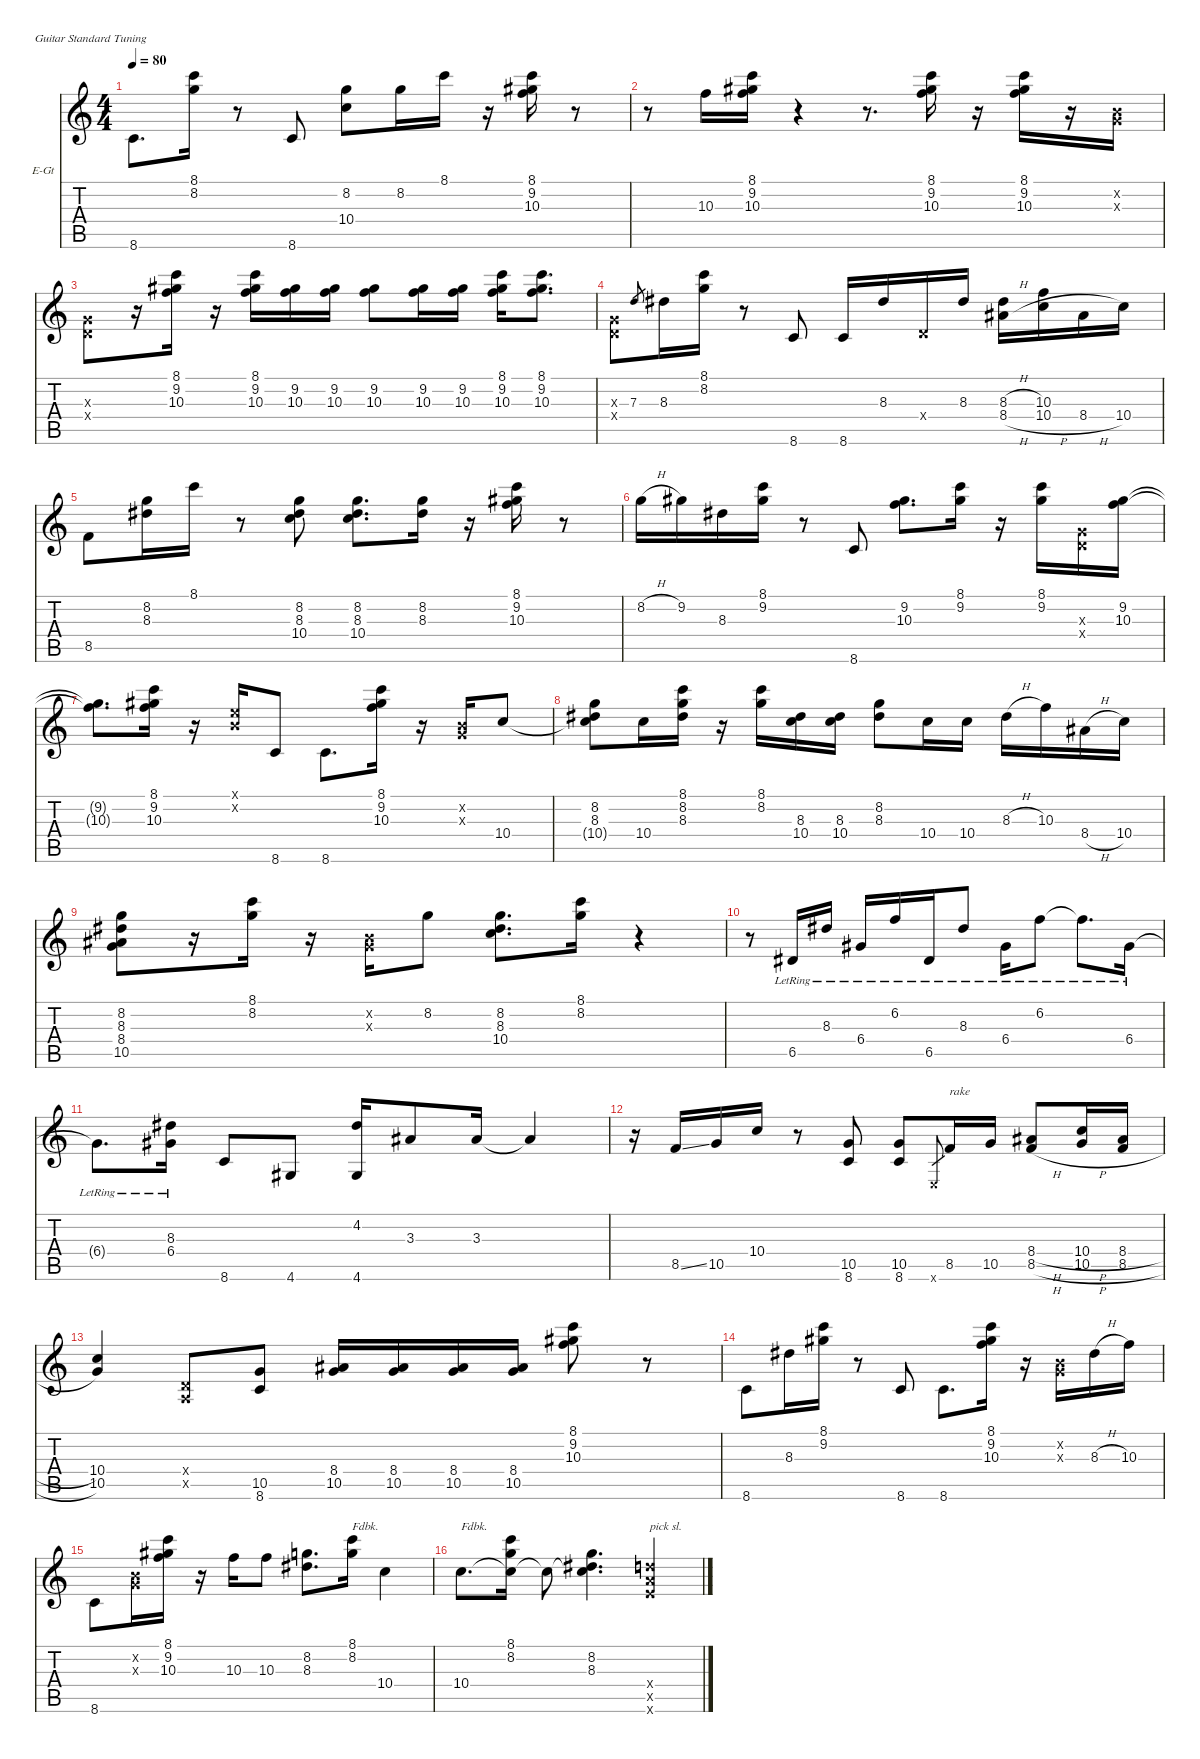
\hideDynamics
\bracketExtendMode nobrackets
\firstSystemTrackNameOrientation horizontal
\otherSystemsTrackNameOrientation horizontal
\track ("Clean" "E-Gt") {instrument electricguitarjazz}
\staff {score tabs}
\tuning (E4 B3 G3 D3 A2 E2)
\ts (4 4)
\tempo 80
\clef g2
\ks c
8.6.8{d dy f instrument electricguitarjazz} (8.1 8.2).16{dy ff} r.8 8.6.8{dy f} (8.2 10.4).8 8.2.16 8.1.16 r.16 (8.1 9.2{acc #} 10.3).16{dy ff} r.8 |
r.8 10.3.16{dy f} (8.1 9.2{acc #} 10.3).16{dy ff} r.4 r.8{d} (8.1 9.2{acc #} 10.3).16 r.16 (8.1 9.2{acc #} 10.3).16 r.16 (0.2{x} 0.3{x}).16{dy f} |
(0.3{x} 0.4{x}).8 r.16 (8.1 9.2{acc #} 10.3).16{dy ff} r.16 (8.1 9.2{acc #} 10.3).16 (9.2{acc #} 10.3).16{dy f} (9.2{acc #} 10.3).16 (9.2{acc #} 10.3).8 (9.2{acc #} 10.3).16 (9.2{acc #} 10.3).16 (8.1 9.2{acc #} 10.3).16 (8.1 9.2{acc #} 10.3).8{d} |
(0.3{x} 0.4{x}).8 7.3.8{gr dy mf} 8.3{acc #}.16{dy f} (8.1 8.2).16{dy ff} r.8 8.6.8{dy f} 8.6.16 8.3{acc #}.16 0.4{x}.16 8.3{acc #}.16 (8.3{h acc #} 8.4{h acc #}).16{dy ff} (10.3 10.4{h}).16{dy f} 8.4{h acc #}.16 10.4.16 |
8.5.8 (8.2 8.3{acc #}).16 8.1.16{dy ff} r.8 (8.2 8.3{acc #} 10.4).8{dy f} (8.2 8.3{acc #} 10.4).8{d} (8.2 8.3{acc #}).16 r.16 (8.1 9.2{acc #} 10.3).16{dy ff} r.8 |
8.2{h}.16{dy f} 9.2{acc #}.16 8.3{acc #}.16 (8.1 9.2{acc #}).16{dy ff} r.8 8.6.8{dy f} (9.2{acc #} 10.3).8{d} (8.1 9.2{acc #}).16{dy ff} r.16 (8.1 9.2{acc #}).16 (0.3{x} 0.4{x}).16{dy f} (9.2{acc #} 10.3).16{dy ff} |
(9.2{t acc #} 10.3{t}).8{d dy f} (8.1 9.2{acc #} 10.3).16{dy ff} r.16 (0.1{x} 0.2{x}).16{dy f} 8.6.8 8.6.8{d} (8.1 9.2{acc #} 10.3).16{dy ff} r.16 (0.2{x} 0.3{x}).16{dy f} 10.4.8 |
(8.2 8.3{acc #} 10.4{t}).8 10.4.16 (8.1 8.2 8.3{acc #}).16{dy ff} r.16 (8.1 8.2).16 (8.3{acc #} 10.4).16{dy f} (8.3{acc #} 10.4).16 (8.2 8.3{acc #}).8 10.4.16 10.4.16 8.3{h acc #}.16 10.3.16 8.4{h acc #}.16 10.4.16 |
(8.2 8.3{acc #} 8.4{acc #} 10.5).8 r.16 (8.1 8.2).16{dy ff} r.16 (0.2{x} 0.3{x}).16{dy f} 8.2.8 (8.2 8.3{acc #} 10.4).8{d dy ff} (8.1 8.2).16 r.4 |
r.8 6.5{lr acc #}.16{dy f} 8.3{lr acc #}.16 6.4{lr acc #}.16 6.2{lr}.16 6.5{lr acc #}.16 8.3{lr acc #}.8 6.4{lr acc #}.16 6.2{lr}.8 6.2{lr t}.8{d} 6.4{lr acc #}.16 |
6.4{lr t acc #}.8{d} (8.3{lr acc #} 6.4{lr acc #}).16 8.6.8 4.6{acc #}.8 (4.2{acc #} 4.6{acc #}).16 3.3{acc #}.8 3.3{acc #}.16 3.3{t acc #}.4 |
r.16 8.5{ss}.16 10.5.16 10.4.16 r.8 (10.5 8.6).8 (10.5 8.6).8 0.6{x}.8{gr dy p} 8.5.16{txt "rake" dy f} 10.5.16 (8.4{h acc #} 8.5{h}).8 (10.4{h} 10.5{h}).16 (8.4{h acc #} 8.5{h}).16 |
(10.4 10.5).4 (0.4{x} 0.5{x}).8 (10.5 8.6).8 (8.4{acc #} 10.5).16 (8.4{acc #} 10.5).16 (8.4{acc #} 10.5).16 (8.4{acc #} 10.5).16 (8.1 9.2{acc #} 10.3).8{dy ff} r.8 |
8.6.8{dy f} 8.3{acc #}.16 (8.1 9.2{acc #}).16{dy ff} r.8 8.6.8{dy f} 8.6.8{d} (8.1 9.2{acc #} 10.3).16{dy ff} r.16 (0.2{x} 0.3{x}).16{dy f} 8.3{h acc #}.16 10.3.16 |
8.6.8 (0.2{x} 0.3{x}).16 (8.1 9.2{acc #} 10.3).16{dy ff} r.16 10.3.16{dy f} 10.3.8 (8.2 8.3{acc #}).8{d} (8.1 8.2).16{txt "Fdbk." dy ff} 10.4.4{dy f} |
10.4.8{d txt "Fdbk." instrument electricguitarjazz} (8.1 8.2 10.4{t}).16 10.4{t}.8 (8.2 8.3{acc #} 10.4{t}).4{d} (12.4{x} 12.5{x} 12.6{x}).4{txt "pick sl."}
